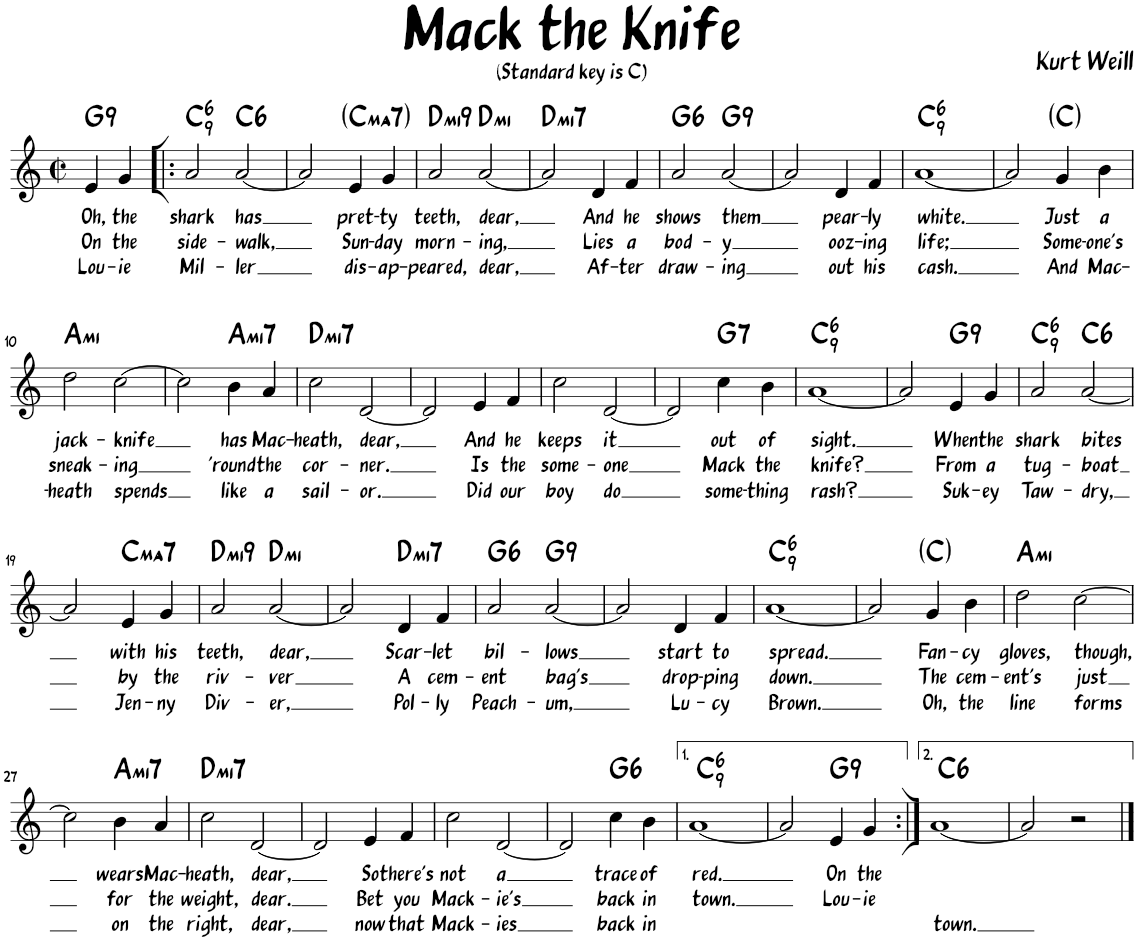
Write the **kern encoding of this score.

**kern	**text	**text	**text	**harte
*part1	*part1	*part1	*part1	*part1
*staff1	*staff1	*staff1	*staff1	*
*I"Piano	*	*	*	*
*I'Pno.	*	*	*	*
*clefG2	*	*	*	*
*k[]	*	*	*	*
*M2/2	*	*	*	*
*met(c|)	*	*	*	*
=1	=1	=1	=1	=1
!	!LO:LY:b	!LO:LY:b	!LO:LY:b	!LO:H:kt=9
4e/	Oh,	On	Lou-	G:9
!	!LO:LY:b	!LO:LY:b	!LO:LY:b	!
4g/	the	the	-ie	.
=2!|:	=2!|:	=2!|:	=2!|:	=2!|:
!	!LO:LY:b	!LO:LY:b	!LO:LY:b	!LO:H:kt=6
2a/	shark	side-	Mil-	C:maj6(9)
!	!LO:LY:b	!LO:LY:b	!LO:LY:b	!LO:H:kt=6
[2a/	has	-walk,	-ler	C:maj6
=3	=3	=3	=3	=3
2a/]	.	.	.	.
!	!LO:LY:b	!LO:LY:b	!LO:LY:b	!LO:H:kt=ma7
4e/	pret-	Sun-	dis-	C:maj7
!	!LO:LY:b	!LO:LY:b	!LO:LY:b	!
4g/	-ty	-day	-ap-	.
=4	=4	=4	=4	=4
!	!LO:LY:b	!LO:LY:b	!LO:LY:b	!LO:H:kt=mi9
2a/	teeth,	morn-	-peared,	D:min9
!	!LO:LY:b	!LO:LY:b	!LO:LY:b	!LO:H:kt=mi
[2a/	dear,	-ing,	dear,	D:min
=5	=5	=5	=5	=5
!	!	!	!	!LO:H:kt=mi7
2a/]	.	.	.	D:min7
!	!LO:LY:b	!LO:LY:b	!LO:LY:b	!
4d/	And	Lies	Af-	.
!	!LO:LY:b	!LO:LY:b	!LO:LY:b	!
4f/	he	a	-ter	.
=6	=6	=6	=6	=6
!	!LO:LY:b	!LO:LY:b	!LO:LY:b	!LO:H:kt=6
2a/	shows	bod-	draw-	G:maj6
!	!LO:LY:b	!LO:LY:b	!LO:LY:b	!LO:H:kt=9
[2a/	them	-y	-ing	G:9
=7	=7	=7	=7	=7
2a/]	.	.	.	.
!	!LO:LY:b	!LO:LY:b	!LO:LY:b	!
4d/	pear-	ooz-	out	.
!	!LO:LY:b	!LO:LY:b	!LO:LY:b	!
4f/	-ly	-ing	his	.
=8	=8	=8	=8	=8
!	!LO:LY:b	!LO:LY:b	!LO:LY:b	!LO:H:kt=6
[1a	white.	life;	cash.	C:maj6(9)
=9	=9	=9	=9	=9
2a/]	.	.	.	.
!	!LO:LY:b	!LO:LY:b	!LO:LY:b	!
4g/	Just	Some-	And	C:maj
!	!LO:LY:b	!LO:LY:b	!LO:LY:b	!
4b\	a	-one's	Mac-	.
!!LO:LB:g=z
=10	=10	=10	=10	=10
!	!LO:LY:b	!LO:LY:b	!LO:LY:b	!LO:H:kt=mi
2dd\	jack-	sneak-	-heath	A:min
!	!LO:LY:b	!LO:LY:b	!LO:LY:b	!
[2cc\	-knife	-ing	spends	.
=11	=11	=11	=11	=11
2cc\]	.	.	.	.
!	!LO:LY:b	!LO:LY:b	!LO:LY:b	!LO:H:kt=mi7
4b\	has	'round	like	A:min7
!	!LO:LY:b	!LO:LY:b	!LO:LY:b	!
4a/	Mac-	the	a	.
=12	=12	=12	=12	=12
!	!LO:LY:b	!LO:LY:b	!LO:LY:b	!LO:H:kt=mi7
2cc\	-heath,	cor-	sail-	D:min7
!	!LO:LY:b	!LO:LY:b	!LO:LY:b	!
[2d/	dear,	-ner.	-or.	.
=13	=13	=13	=13	=13
2d/]	.	.	.	.
!	!LO:LY:b	!LO:LY:b	!LO:LY:b	!
4e/	And	Is	Did	.
!	!LO:LY:b	!LO:LY:b	!LO:LY:b	!
4f/	he	the	our	.
=14	=14	=14	=14	=14
!	!LO:LY:b	!LO:LY:b	!LO:LY:b	!
2cc\	keeps	some-	boy	.
!	!LO:LY:b	!LO:LY:b	!LO:LY:b	!
[2d/	it	-one	do	.
=15	=15	=15	=15	=15
2d/]	.	.	.	.
!	!LO:LY:b	!LO:LY:b	!LO:LY:b	!LO:H:kt=7
4cc\	out	Mack	some-	G:7
!	!LO:LY:b	!LO:LY:b	!LO:LY:b	!
4b\	of	the	-thing	.
=16	=16	=16	=16	=16
!	!LO:LY:b	!LO:LY:b	!LO:LY:b	!LO:H:kt=6
[1a	sight.	knife?	rash?	C:maj6(9)
=17	=17	=17	=17	=17
2a/]	.	.	.	.
!	!LO:LY:b	!LO:LY:b	!LO:LY:b	!LO:H:kt=9
4e/	When	From	Suk-	G:9
!	!LO:LY:b	!LO:LY:b	!LO:LY:b	!
4g/	the	a	-ey	.
=18	=18	=18	=18	=18
!	!LO:LY:b	!LO:LY:b	!LO:LY:b	!LO:H:kt=6
2a/	shark	tug-	Taw-	C:maj6(9)
!	!LO:LY:b	!LO:LY:b	!LO:LY:b	!LO:H:kt=6
[2a/	bites	-boat	-dry,	C:maj6
!!LO:LB:g=z
=19	=19	=19	=19	=19
2a/]	.	.	.	.
!	!LO:LY:b	!LO:LY:b	!LO:LY:b	!LO:H:kt=ma7
4e/	with	by	Jen-	C:maj7
!	!LO:LY:b	!LO:LY:b	!LO:LY:b	!
4g/	his	the	-ny	.
=20	=20	=20	=20	=20
!	!LO:LY:b	!LO:LY:b	!LO:LY:b	!LO:H:kt=mi9
2a/	teeth,	riv-	Div-	D:min9
!	!LO:LY:b	!LO:LY:b	!LO:LY:b	!LO:H:kt=mi
[2a/	dear,	-ver	-er,	D:min
=21	=21	=21	=21	=21
2a/]	.	.	.	.
!	!LO:LY:b	!LO:LY:b	!LO:LY:b	!LO:H:kt=mi7
4d/	Scar-	A	Pol-	D:min7
!	!LO:LY:b	!LO:LY:b	!LO:LY:b	!
4f/	-let	cem-	-ly	.
=22	=22	=22	=22	=22
!	!LO:LY:b	!LO:LY:b	!LO:LY:b	!LO:H:kt=6
2a/	bil-	-ent	Peach-	G:maj6
!	!LO:LY:b	!LO:LY:b	!LO:LY:b	!LO:H:kt=9
[2a/	-lows	bag's	-um,	G:9
=23	=23	=23	=23	=23
2a/]	.	.	.	.
!	!LO:LY:b	!LO:LY:b	!LO:LY:b	!
4d/	start	drop-	Lu-	.
!	!LO:LY:b	!LO:LY:b	!LO:LY:b	!
4f/	to	-ping	-cy	.
=24	=24	=24	=24	=24
!	!LO:LY:b	!LO:LY:b	!LO:LY:b	!LO:H:kt=6
[1a	spread.	down.	Brown.	C:maj6(9)
=25	=25	=25	=25	=25
2a/]	.	.	.	.
!	!LO:LY:b	!LO:LY:b	!LO:LY:b	!
4g/	Fan-	The	Oh,	C:maj
!	!LO:LY:b	!LO:LY:b	!LO:LY:b	!
4b\	-cy	cem-	the	.
=26	=26	=26	=26	=26
!	!LO:LY:b	!LO:LY:b	!LO:LY:b	!LO:H:kt=mi
2dd\	gloves,	-ent's	line	A:min
!	!LO:LY:b	!LO:LY:b	!LO:LY:b	!
[2cc\	though,	just	forms	.
!!LO:LB:g=z
=27	=27	=27	=27	=27
2cc\]	.	.	.	.
!	!LO:LY:b	!LO:LY:b	!LO:LY:b	!LO:H:kt=mi7
4b\	wears	for	on	A:min7
!	!LO:LY:b	!LO:LY:b	!LO:LY:b	!
4a/	Mac-	the	the	.
=28	=28	=28	=28	=28
!	!LO:LY:b	!LO:LY:b	!LO:LY:b	!LO:H:kt=mi7
2cc\	-heath,	weight,	right,	D:min7
!	!LO:LY:b	!LO:LY:b	!LO:LY:b	!
[2d/	dear,	dear.	dear,	.
=29	=29	=29	=29	=29
2d/]	.	.	.	.
!	!LO:LY:b	!LO:LY:b	!LO:LY:b	!
4e/	So	Bet	now	.
!	!LO:LY:b	!LO:LY:b	!LO:LY:b	!
4f/	there's	you	that	.
=30	=30	=30	=30	=30
!	!LO:LY:b	!LO:LY:b	!LO:LY:b	!
2cc\	not	Mack-	Mack-	.
!	!LO:LY:b	!LO:LY:b	!LO:LY:b	!
[2d/	a	-ie's	-ies	.
=31	=31	=31	=31	=31
2d/]	.	.	.	.
!	!LO:LY:b	!LO:LY:b	!LO:LY:b	!LO:H:kt=6
4cc\	trace	back	back	G:maj6
!	!LO:LY:b	!LO:LY:b	!LO:LY:b	!
4b\	of	in	in	.
=32	=32	=32	=32	=32
!	!LO:LY:b	!LO:LY:b	!	!LO:H:kt=6
[1a	red.	town.	.	C:maj6(9)
=33	=33	=33	=33	=33
2a/]	.	.	.	.
!	!LO:LY:b	!LO:LY:b	!	!LO:H:kt=9
4e/	On	Lou-	.	G:9
!	!LO:LY:b	!LO:LY:b	!	!
4g/	the	-ie	.	.
=34:|!	=34:|!	=34:|!	=34:|!	=34:|!
!	!	!	!LO:LY:b	!LO:H:kt=6
[1a	.	.	town.	C:maj6
=35	=35	=35	=35	=35
2a/]	.	.	.	.
2r	.	.	.	.
==	==	==	==	==
*-	*-	*-	*-	*-
